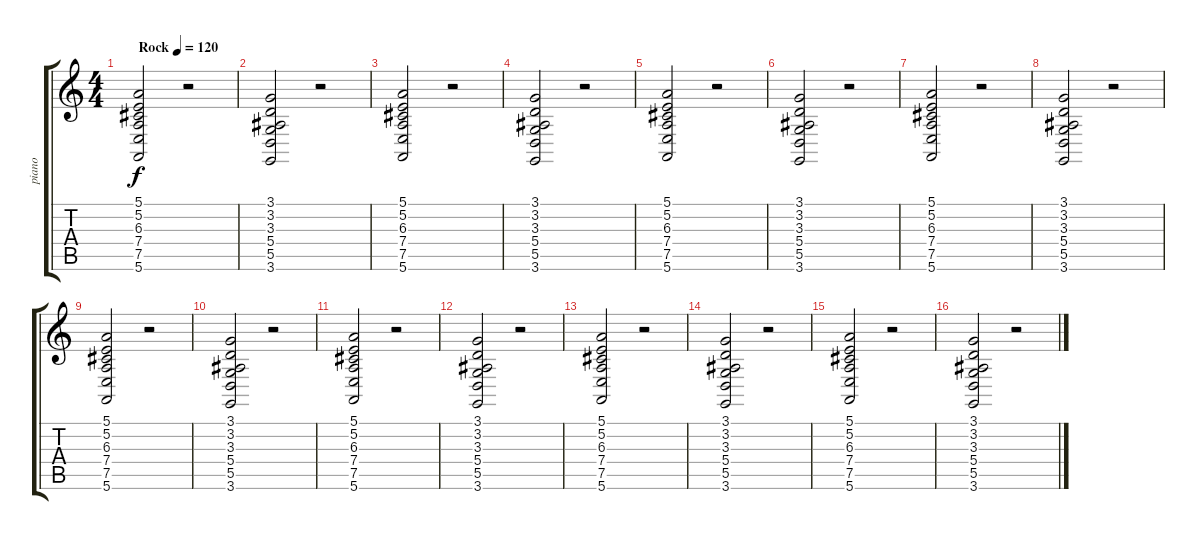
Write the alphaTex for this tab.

\track ("piano" "piano") {instrument acousticgrandpiano}
\staff {score tabs}
\tuning (E4 B3 G3 D3 A2 E2) {hide}
\ts (4 4)
\tempo (120 "Rock")
\clef g2
\ks c
(5.1 5.2 6.3 7.4 7.5 5.6).2{dy f instrument acousticgrandpiano} r.2 |
(3.1 3.2 3.3 5.4 5.5 3.6).2 r.2 |
(5.1 5.2 6.3 7.4 7.5 5.6).2 r.2 |
(3.1 3.2 3.3 5.4 5.5 3.6).2 r.2 |
(5.1 5.2 6.3 7.4 7.5 5.6).2 r.2 |
(3.1 3.2 3.3 5.4 5.5 3.6).2 r.2 |
(5.1 5.2 6.3 7.4 7.5 5.6).2 r.2 |
(3.1 3.2 3.3 5.4 5.5 3.6).2 r.2 |
(5.1 5.2 6.3 7.4 7.5 5.6).2 r.2 |
(3.1 3.2 3.3 5.4 5.5 3.6).2 r.2 |
(5.1 5.2 6.3 7.4 7.5 5.6).2 r.2 |
(3.1 3.2 3.3 5.4 5.5 3.6).2 r.2 |
(5.1 5.2 6.3 7.4 7.5 5.6).2 r.2 |
(3.1 3.2 3.3 5.4 5.5 3.6).2 r.2 |
(5.1 5.2 6.3 7.4 7.5 5.6).2 r.2 |
(3.1 3.2 3.3 5.4 5.5 3.6).2 r.2
